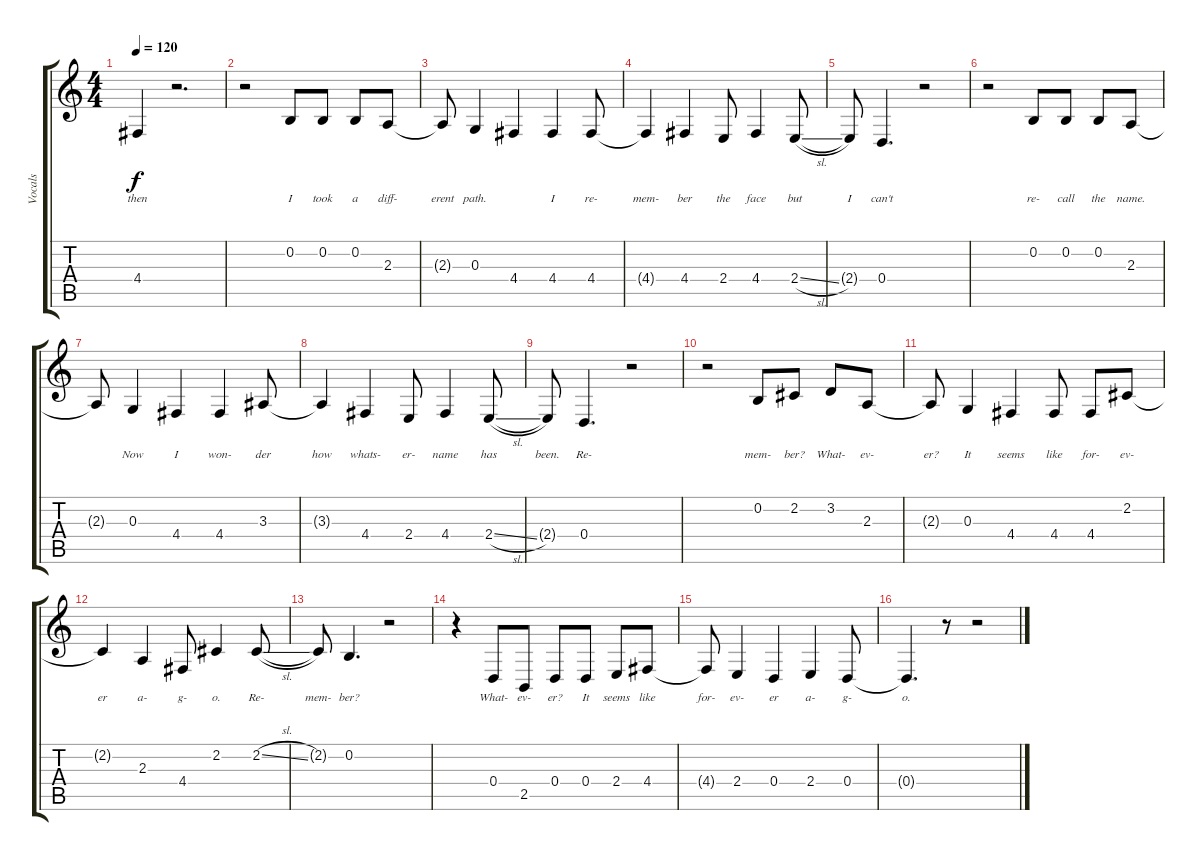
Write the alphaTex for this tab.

\track ("Vocals" "Vocals") {instrument cello}
\staff {score tabs}
\tuning (E4 B3 G3 D3 A2 E2) {hide}
\ts (4 4)
\tempo 120
\clef g2
\ks c
4.4{t}.4{lyrics (0 "then") lyrics (1 "") lyrics (2 "") lyrics (3 "") lyrics (4 "") dy f} r.2{d} |
r.2 0.2.8{lyrics (0 "I") lyrics (1 "") lyrics (2 "") lyrics (3 "") lyrics (4 "")} 0.2.8{lyrics (0 "took") lyrics (1 "") lyrics (2 "") lyrics (3 "") lyrics (4 "")} 0.2.8{lyrics (0 "a") lyrics (1 "") lyrics (2 "") lyrics (3 "") lyrics (4 "")} 2.3.8{lyrics (0 "diff-") lyrics (1 "") lyrics (2 "") lyrics (3 "") lyrics (4 "")} |
2.3{t}.8{lyrics (0 "erent") lyrics (1 "") lyrics (2 "") lyrics (3 "") lyrics (4 "")} 0.3.4{lyrics (0 "path.") lyrics (1 "") lyrics (2 "") lyrics (3 "") lyrics (4 "")} 4.4.4{lyrics (0 "") lyrics (1 "") lyrics (2 "") lyrics (3 "") lyrics (4 "")} 4.4.4{lyrics (0 "I") lyrics (1 "") lyrics (2 "") lyrics (3 "") lyrics (4 "")} 4.4.8{lyrics (0 "re-") lyrics (1 "") lyrics (2 "") lyrics (3 "") lyrics (4 "")} |
4.4{t}.4{lyrics (0 "mem-") lyrics (1 "") lyrics (2 "") lyrics (3 "") lyrics (4 "")} 4.4.4{lyrics (0 "ber") lyrics (1 "") lyrics (2 "") lyrics (3 "") lyrics (4 "")} 2.4.8{lyrics (0 "the") lyrics (1 "") lyrics (2 "") lyrics (3 "") lyrics (4 "")} 4.4.4{lyrics (0 "face") lyrics (1 "") lyrics (2 "") lyrics (3 "") lyrics (4 "")} 2.4{sl}.8{lyrics (0 "but") lyrics (1 "") lyrics (2 "") lyrics (3 "") lyrics (4 "")} |
2.4{t}.8{lyrics (0 "I") lyrics (1 "") lyrics (2 "") lyrics (3 "") lyrics (4 "")} 0.4.4{d lyrics (0 "can't") lyrics (1 "") lyrics (2 "") lyrics (3 "") lyrics (4 "")} r.2 |
r.2 0.2.8{lyrics (0 "re-") lyrics (1 "") lyrics (2 "") lyrics (3 "") lyrics (4 "")} 0.2.8{lyrics (0 "call") lyrics (1 "") lyrics (2 "") lyrics (3 "") lyrics (4 "")} 0.2.8{lyrics (0 "the") lyrics (1 "") lyrics (2 "") lyrics (3 "") lyrics (4 "")} 2.3.8{lyrics (0 "name.") lyrics (1 "") lyrics (2 "") lyrics (3 "") lyrics (4 "")} |
2.3{t}.8{lyrics (0 "") lyrics (1 "") lyrics (2 "") lyrics (3 "") lyrics (4 "")} 0.3.4{lyrics (0 "Now") lyrics (1 "") lyrics (2 "") lyrics (3 "") lyrics (4 "")} 4.4.4{lyrics (0 "I") lyrics (1 "") lyrics (2 "") lyrics (3 "") lyrics (4 "")} 4.4.4{lyrics (0 "won-") lyrics (1 "") lyrics (2 "") lyrics (3 "") lyrics (4 "")} 3.3.8{lyrics (0 "der") lyrics (1 "") lyrics (2 "") lyrics (3 "") lyrics (4 "")} |
3.3{t}.4{lyrics (0 "how") lyrics (1 "") lyrics (2 "") lyrics (3 "") lyrics (4 "")} 4.4.4{lyrics (0 "whats-") lyrics (1 "") lyrics (2 "") lyrics (3 "") lyrics (4 "")} 2.4.8{lyrics (0 "er-") lyrics (1 "") lyrics (2 "") lyrics (3 "") lyrics (4 "")} 4.4.4{lyrics (0 "name") lyrics (1 "") lyrics (2 "") lyrics (3 "") lyrics (4 "")} 2.4{sl}.8{lyrics (0 "has") lyrics (1 "") lyrics (2 "") lyrics (3 "") lyrics (4 "")} |
2.4{t}.8{lyrics (0 "been.") lyrics (1 "") lyrics (2 "") lyrics (3 "") lyrics (4 "")} 0.4.4{d lyrics (0 "Re-") lyrics (1 "") lyrics (2 "") lyrics (3 "") lyrics (4 "")} r.2 |
r.2 0.2.8{lyrics (0 "mem-") lyrics (1 "") lyrics (2 "") lyrics (3 "") lyrics (4 "")} 2.2.8{lyrics (0 "ber?") lyrics (1 "") lyrics (2 "") lyrics (3 "") lyrics (4 "")} 3.2.8{lyrics (0 "What-") lyrics (1 "") lyrics (2 "") lyrics (3 "") lyrics (4 "")} 2.3.8{lyrics (0 "ev-") lyrics (1 "") lyrics (2 "") lyrics (3 "") lyrics (4 "")} |
2.3{t}.8{lyrics (0 "er?") lyrics (1 "") lyrics (2 "") lyrics (3 "") lyrics (4 "")} 0.3.4{lyrics (0 "It") lyrics (1 "") lyrics (2 "") lyrics (3 "") lyrics (4 "")} 4.4.4{lyrics (0 "seems") lyrics (1 "") lyrics (2 "") lyrics (3 "") lyrics (4 "")} 4.4.8{lyrics (0 "like") lyrics (1 "") lyrics (2 "") lyrics (3 "") lyrics (4 "")} 4.4.8{lyrics (0 "for-") lyrics (1 "") lyrics (2 "") lyrics (3 "") lyrics (4 "")} 2.2.8{lyrics (0 "ev-") lyrics (1 "") lyrics (2 "") lyrics (3 "") lyrics (4 "")} |
2.2{t}.4{lyrics (0 "er") lyrics (1 "") lyrics (2 "") lyrics (3 "") lyrics (4 "")} 2.3.4{lyrics (0 "a-") lyrics (1 "") lyrics (2 "") lyrics (3 "") lyrics (4 "")} 4.4.8{lyrics (0 "g-") lyrics (1 "") lyrics (2 "") lyrics (3 "") lyrics (4 "")} 2.2.4{lyrics (0 "o.") lyrics (1 "") lyrics (2 "") lyrics (3 "") lyrics (4 "")} 2.2{sl}.8{lyrics (0 "Re-") lyrics (1 "") lyrics (2 "") lyrics (3 "") lyrics (4 "")} |
2.2{t}.8{lyrics (0 "mem-") lyrics (1 "") lyrics (2 "") lyrics (3 "") lyrics (4 "")} 0.2.4{d lyrics (0 "ber?") lyrics (1 "") lyrics (2 "") lyrics (3 "") lyrics (4 "")} r.2 |
r.4 0.4.8{lyrics (0 "What-") lyrics (1 "") lyrics (2 "") lyrics (3 "") lyrics (4 "")} 2.5.8{lyrics (0 "ev-") lyrics (1 "") lyrics (2 "") lyrics (3 "") lyrics (4 "")} 0.4.8{lyrics (0 "er?") lyrics (1 "") lyrics (2 "") lyrics (3 "") lyrics (4 "")} 0.4.8{lyrics (0 "It") lyrics (1 "") lyrics (2 "") lyrics (3 "") lyrics (4 "")} 2.4.8{lyrics (0 "seems") lyrics (1 "") lyrics (2 "") lyrics (3 "") lyrics (4 "")} 4.4.8{lyrics (0 "like") lyrics (1 "") lyrics (2 "") lyrics (3 "") lyrics (4 "")} |
4.4{t}.8{lyrics (0 "for-") lyrics (1 "") lyrics (2 "") lyrics (3 "") lyrics (4 "")} 2.4.4{lyrics (0 "ev-") lyrics (1 "") lyrics (2 "") lyrics (3 "") lyrics (4 "")} 0.4.4{lyrics (0 "er") lyrics (1 "") lyrics (2 "") lyrics (3 "") lyrics (4 "")} 2.4.4{lyrics (0 "a-") lyrics (1 "") lyrics (2 "") lyrics (3 "") lyrics (4 "")} 0.4.8{lyrics (0 "g-") lyrics (1 "") lyrics (2 "") lyrics (3 "") lyrics (4 "")} |
0.4{t}.4{d lyrics (0 "o.") lyrics (1 "") lyrics (2 "") lyrics (3 "") lyrics (4 "")} r.8 r.2
